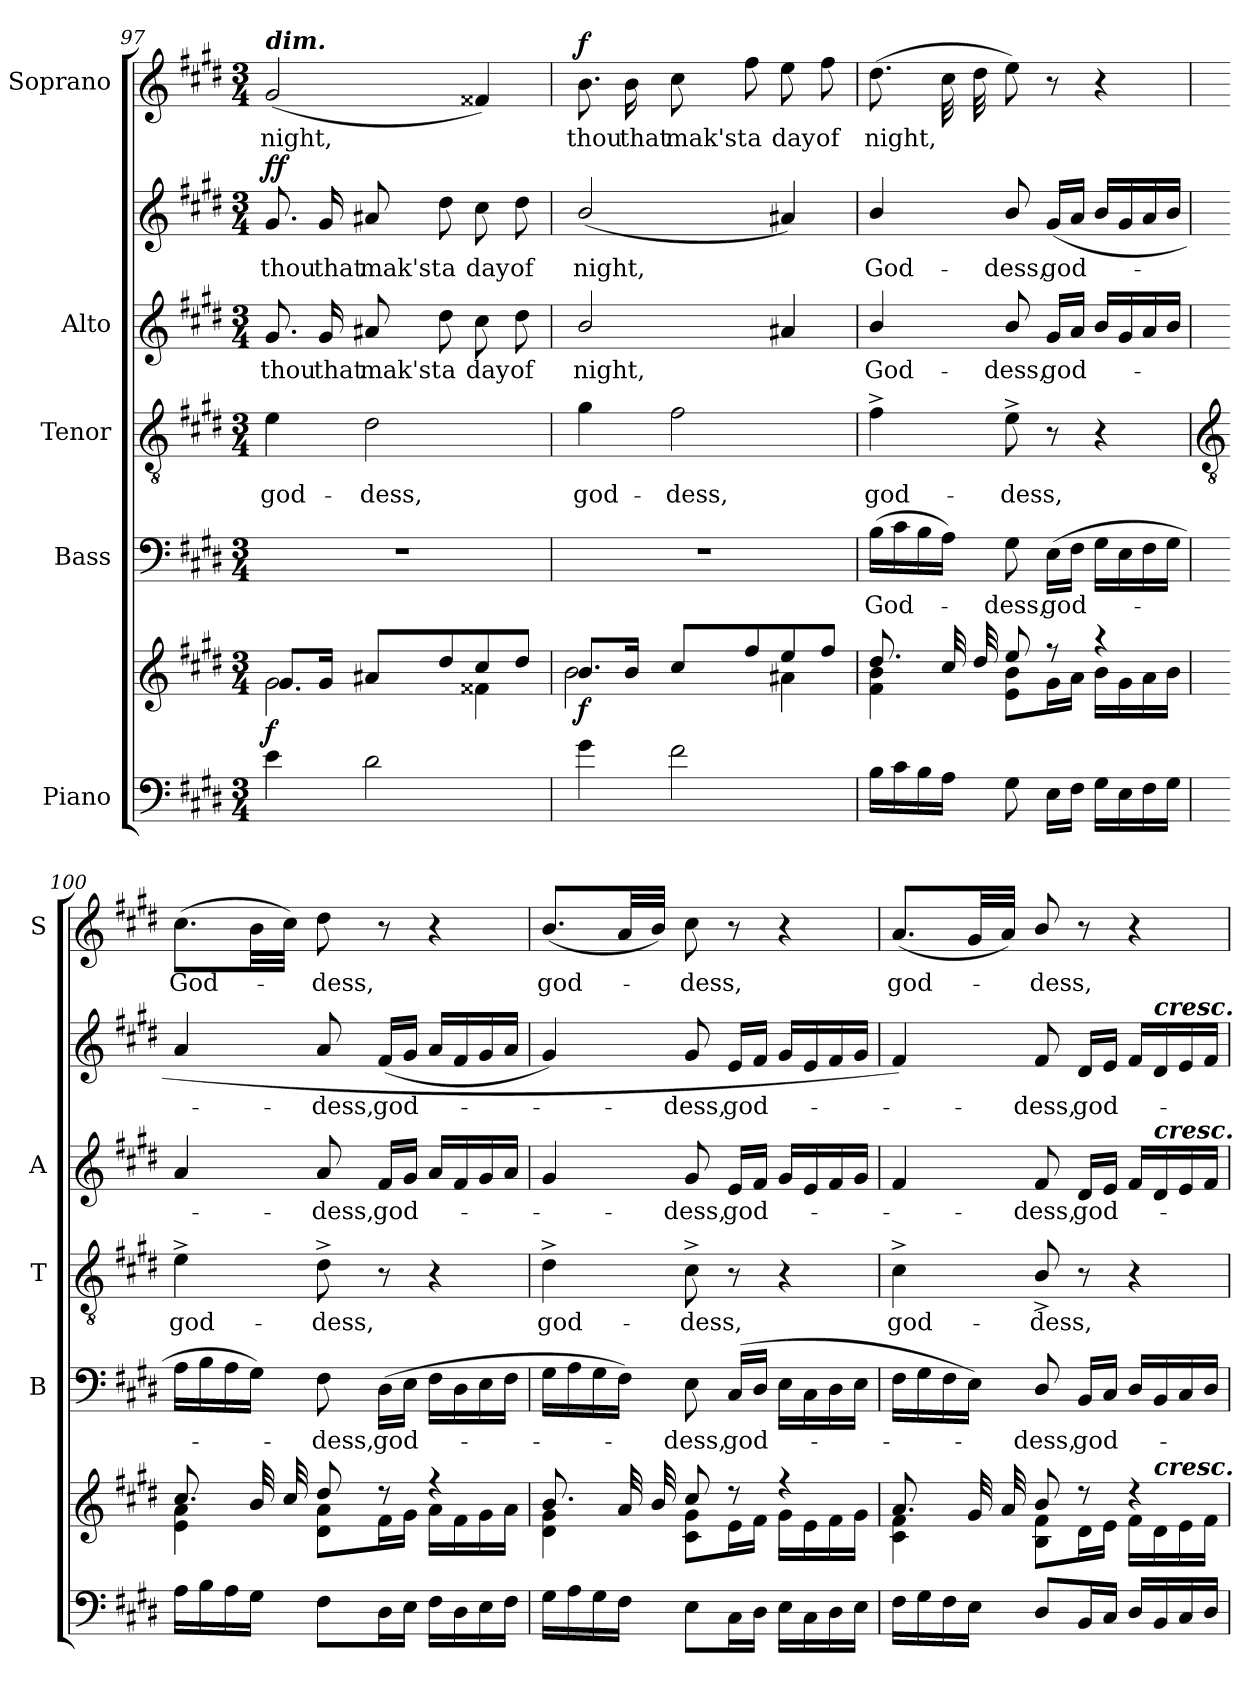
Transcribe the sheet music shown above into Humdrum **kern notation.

**kern	**kern	**dynam	**kern	**text	**kern	**text	**kern	**text	**kern	**text	**dynam	**kern	**text	**dynam
*part5	*part5	*part5	*part4	*part4	*part3	*part3	*part2	*part2	*part2	*part2	*part2	*part1	*part1	*part1
*staff7	*staff6	*staff6/7	*staff5	*staff5	*staff4	*staff4	*staff3	*staff3	*staff2	*staff2	*staff2/3	*staff1	*staff1	*staff1
*I"Piano	*	*	*I"Bass	*	*I"Tenor	*	*I"Alto	*	*	*	*	*I"Soprano	*	*
*	*	*	*I'B	*	*I'T	*	*I'A	*	*	*	*	*I'S	*	*
!!LO:LB:g=z
*clefF4	*clefG2	*	*clefF4	*	*clefGv2	*	*	*	*clefG2	*	*	*clefG2	*	*
*k[f#c#g#d#]	*k[f#c#g#d#]	*	*k[f#c#g#d#]	*	*k[f#c#g#d#]	*	*k[f#c#g#d#]	*	*k[f#c#g#d#]	*	*	*k[f#c#g#d#]	*	*
*E:	*E:	*	*E:	*	*E:	*	*E:	*	*E:	*	*	*E:	*	*
*M3/4	*M3/4	*	*M3/4	*	*M3/4	*	*M3/4	*	*M3/4	*	*	*M3/4	*	*
=97	=97	=97	=97	=97	=97	=97	=97	=97	=97	=97	=97	=97	=97	=97
*	*^	*	*	*	*	*	*	*	*	*	*	*	*	*
!	!	!	!	!	!	!	!	!	!	!	!	!	!LO:TX:a:Bi:t=dim.	!	!
!	!	!	!LO:DY:b	!LO:N:vis=1	!	!	!LO:LY:b	!	!LO:LY:b	!	!LO:LY:b	!LO:DY:b=2	!	!LO:LY:b	!
!	!	!	!	!	!	!	!	!	!	!	!	!LO:DY:n=1:b	!	!	!
4e	2g#\	8.g#/L	f	2.r	.	4e	god-	8.g#	thou	8.g#	thou	f f	(<2g#	night,	.
!	!	!	!	!	!	!	!	!	!LO:LY:b	!	!LO:LY:b	!	!	!	!
.	.	16g#/J	.	.	.	.	.	16g#	that	16g#	that	.	.	.	.
!	!	!	!	!	!	!	!LO:LY:b	!	!LO:LY:b	!	!LO:LY:b	!	!	!	!
2d#	.	8a#X/L	.	.	.	2d#	-dess,	8a#X	mak'st	8a#X	mak'st	.	.	.	.
!	!	!	!	!	!	!	!	!	!LO:LY:b	!	!LO:LY:b	!	!	!	!
.	.	8dd#/	.	.	.	.	.	8dd#	a	8dd#	a	.	.	.	.
!	!	!	!	!	!	!	!	!	!LO:LY:b	!	!LO:LY:b	!	!	!	!
.	4f##X\	8cc#/	.	.	.	.	.	8cc#	day	8cc#	day	.	4f##X)	.	.
!	!	!	!	!	!	!	!	!	!LO:LY:b	!	!LO:LY:b	!	!	!	!
.	.	8dd#/J	.	.	.	.	.	8dd#	of	8dd#	of	.	.	.	.
=98	=98	=98	=98	=98	=98	=98	=98	=98	=98	=98	=98	=98	=98	=98	=98
!	!	!	!LO:DY:b	!LO:N:vis=1	!	!	!LO:LY:b	!	!LO:LY:b	!	!LO:LY:b	!	!	!LO:LY:b	!LO:DY:b
4g#	8.b/L	2b\	f	2.r	.	4g#	god-	2b/	night,	(<2b/	night,	.	8.b	thou	f
!	!	!	!	!	!	!	!	!	!	!	!	!	!	!LO:LY:b	!
.	16b/J	.	.	.	.	.	.	.	.	.	.	.	16b	that	.
!	!	!	!	!	!	!	!LO:LY:b	!	!	!	!	!	!	!LO:LY:b	!
2f#	8cc#/L	.	.	.	.	2f#	-dess,	.	.	.	.	.	8cc#	mak'st	.
!	!	!	!	!	!	!	!	!	!	!	!	!	!	!LO:LY:b	!
.	8ff#/	.	.	.	.	.	.	.	.	.	.	.	8ff#	a	.
!	!	!	!	!	!	!	!	!	!	!	!	!	!	!LO:LY:b	!
.	8ee/	4a#X\	.	.	.	.	.	4a#X	.	4a#X)	.	.	8ee	day	.
!	!	!	!	!	!	!	!	!	!	!	!	!	!	!LO:LY:b	!
.	8ff#/J	.	.	.	.	.	.	.	.	.	.	.	8ff#	of	.
=99	=99	=99	=99	=99	=99	=99	=99	=99	=99	=99	=99	=99	=99	=99	=99
!	!	!	!	!	!LO:LY:b	!	!LO:LY:b	!	!LO:LY:b	!	!LO:LY:b	!	!	!LO:LY:b	!
16BLL	8.dd#/L	4f#\ 4b\	.	(>16BLL	God-	4f#^	god-	4b/	God-	4b/	God-	.	(>8.dd#L	night,	.
16c#	.	.	.	16c#	.	.	.	.	.	.	.	.	.	.	.
16B	.	.	.	16B	.	.	.	.	.	.	.	.	.	.	.
16AJJ	32cc#/LL	.	.	16AJJ)	.	.	.	.	.	.	.	.	32cc#LL	.	.
.	32dd#/	.	.	.	.	.	.	.	.	.	.	.	32dd#	.	.
!	!	!	!	!	!LO:LY:b	!	!LO:LY:b	!	!LO:LY:b	!	!LO:LY:b	!	!	!	!
8G#	8ee/J	8e/ 8b/L	.	8G#	dess,	8e^	-dess,	8b/	-dess,	8b/	-dess,	.	8eeJ)	.	.
!	!	!	!	!	!LO:LY:b	!	!	!	!LO:LY:b	!	!LO:LY:b	!	!	!	!
16ELL	8r	16g#\L	.	(>16ELL	god-	8r	.	16g#LL	god-	(<16g#LL	god-	.	8r	.	.
16F#JJ	.	16a\JJ	.	16F#JJ	.	.	.	16aJJ	.	16aJJ	.	.	.	.	.
16G#LL	4r	16b\LL	.	16G#LL	.	4r	.	16bLL	.	16bLL	.	.	4r	.	.
16E	.	16g#\	.	16E	.	.	.	16g#	.	16g#	.	.	.	.	.
16F#	.	16a\	.	16F#	.	.	.	16a	.	16a	.	.	.	.	.
16G#JJ	.	16b\JJ	.	16G#JJ	.	.	.	16bJJ	.	16bJJ	.	.	.	.	.
!!LO:LB:g=z
=100	=100	=100	=100	=100	=100	=100	=100	=100	=100	=100	=100	=100	=100	=100	=100
*	*	*	*	*	*	*clefGv2	*	*	*	*	*	*	*	*	*
!	!	!	!	!	!	!	!LO:LY:b	!	!	!	!	!	!	!LO:LY:b	!
16ALL	8.cc#/L	4e\ 4a\	.	16ALL	.	4e^	god-	4a	.	4a	.	.	(>8.cc#L	God-	.
16B	.	.	.	16B	.	.	.	.	.	.	.	.	.	.	.
16A	.	.	.	16A	.	.	.	.	.	.	.	.	.	.	.
16G#JJ	32b/LL	.	.	16G#JJ)	.	.	.	.	.	.	.	.	32bLL	.	.
.	32cc#/	.	.	.	.	.	.	.	.	.	.	.	32cc#JJJ)	.	.
!	!	!	!	!	!LO:LY:b	!	!LO:LY:b	!	!LO:LY:b	!	!LO:LY:b	!	!	!LO:LY:b	!
8F#L	8dd#/J	8d#\ 8a\L	.	8F#	dess,	8d#^	-dess,	8a	dess,	8a	dess,	.	8dd#	dess,	.
!	!	!	!	!	!LO:LY:b	!	!	!	!LO:LY:b	!	!LO:LY:b	!	!	!	!
16D#L	8r	16f#\L	.	(>16D#LL	god-	8r	.	16f#LL	god-	(<16f#LL	god-	.	8r	.	.
16EJJ	.	16g#\JJ	.	16EJJ	.	.	.	16g#JJ	.	16g#JJ	.	.	.	.	.
16F#LL	4r	16a\LL	.	16F#LL	.	4r	.	16aLL	.	16aLL	.	.	4r	.	.
16D#	.	16f#\	.	16D#	.	.	.	16f#	.	16f#	.	.	.	.	.
16E	.	16g#\	.	16E	.	.	.	16g#	.	16g#	.	.	.	.	.
16F#JJ	.	16a\JJ	.	16F#JJ	.	.	.	16aJJ	.	16aJJ	.	.	.	.	.
=101	=101	=101	=101	=101	=101	=101	=101	=101	=101	=101	=101	=101	=101	=101	=101
!	!	!	!	!	!	!	!LO:LY:b	!	!	!	!	!	!	!LO:LY:b	!
16G#LL	8.b/L	4d#\ 4g#\	.	16G#LL	.	4d#^	god-	4g#	.	4g#)	.	.	(<8.bL	god-	.
16A	.	.	.	16A	.	.	.	.	.	.	.	.	.	.	.
16G#	.	.	.	16G#	.	.	.	.	.	.	.	.	.	.	.
16F#JJ	32a/LL	.	.	16F#JJ)	.	.	.	.	.	.	.	.	32aLL	.	.
.	32b/	.	.	.	.	.	.	.	.	.	.	.	32bJJJ)	.	.
!	!	!	!	!	!LO:LY:b	!	!LO:LY:b	!	!LO:LY:b	!	!LO:LY:b	!	!	!LO:LY:b	!
8EL	8cc#/J	8c#\ 8g#\L	.	8E	dess,	8c#^	-dess,	8g#	dess,	8g#	dess,	.	8cc#	dess,	.
!	!	!	!	!	!LO:LY:b	!	!	!	!LO:LY:b	!	!LO:LY:b	!	!	!	!
16C#L	8r	16e\L	.	(>16C#LL	god-	8r	.	16eLL	god-	16eLL	god-	.	8r	.	.
16D#JJ	.	16f#\JJ	.	16D#JJ	.	.	.	16f#JJ	.	16f#JJ	.	.	.	.	.
16ELL	4r	16g#\LL	.	16ELL	.	4r	.	16g#LL	.	16g#LL	.	.	4r	.	.
16C#	.	16e\	.	16C#	.	.	.	16e	.	16e	.	.	.	.	.
16D#	.	16f#\	.	16D#	.	.	.	16f#	.	16f#	.	.	.	.	.
16EJJ	.	16g#\JJ	.	16EJJ	.	.	.	16g#JJ	.	16g#JJ	.	.	.	.	.
=102	=102	=102	=102	=102	=102	=102	=102	=102	=102	=102	=102	=102	=102	=102	=102
!	!	!	!	!	!	!	!LO:LY:b	!	!	!	!	!	!	!LO:LY:b	!
16F#LL	8.a/L	4c#\ 4f#\	.	16F#LL	.	4c#^	god-	4f#	.	4f#)	.	.	(<8.aL	god-	.
16G#	.	.	.	16G#	.	.	.	.	.	.	.	.	.	.	.
16F#	.	.	.	16F#	.	.	.	.	.	.	.	.	.	.	.
16EJJ	32g#/LL	.	.	16EJJ)	.	.	.	.	.	.	.	.	32g#LL	.	.
.	32a/	.	.	.	.	.	.	.	.	.	.	.	32aJJJ)	.	.
!	!	!	!	!	!LO:LY:b	!	!LO:LY:b	!	!LO:LY:b	!	!LO:LY:b	!	!	!LO:LY:b	!
8D#/L	8b/J	8B\ 8f#\L	.	8D#/	dess,	8B^/	-dess,	8f#	dess,	8f#	dess,	.	8b/	dess,	.
!	!	!	!	!	!LO:LY:b	!	!	!	!LO:LY:b	!	!LO:LY:b	!	!	!	!
16BBL	8r	16d#\L	.	16BBLL	god-	8r	.	16d#LL	god-	16d#LL	god-	.	8r	.	.
16C#JJ	.	16e\JJ	.	16C#JJ	.	.	.	16eJJ	.	16eJJ	.	.	.	.	.
16D#LL	4r	16f#\LL	.	16D#LL	.	4r	.	16f#LL	.	16f#LL	.	.	4r	.	.
!	!	!	!	!	!	!	!	!	!	!LO:TX:a:Bi:t=cresc.	!	!	!	!	!
!	!	!	!	!	!	!	!	!LO:TX:a:Bi:t=cresc.	!	!	!	!	!	!	!
!	!	!LO:TX:a:Bi:t=cresc.	!	!	!	!	!	!	!	!	!	!	!	!	!
16BB	.	16d#\	.	16BB	.	.	.	16d#	.	16d#	.	.	.	.	.
16C#	.	16e\	.	16C#	.	.	.	16e	.	16e	.	.	.	.	.
16D#JJ	.	16f#\JJ	.	16D#JJ	.	.	.	16f#JJ	.	16f#JJ	.	.	.	.	.
*	*v	*v	*	*	*	*	*	*	*	*	*	*	*	*	*
=	=	=	=	=	=	=	=	=	=	=	=	=	=	=
*-	*-	*-	*-	*-	*-	*-	*-	*-	*-	*-	*-	*-	*-	*-
